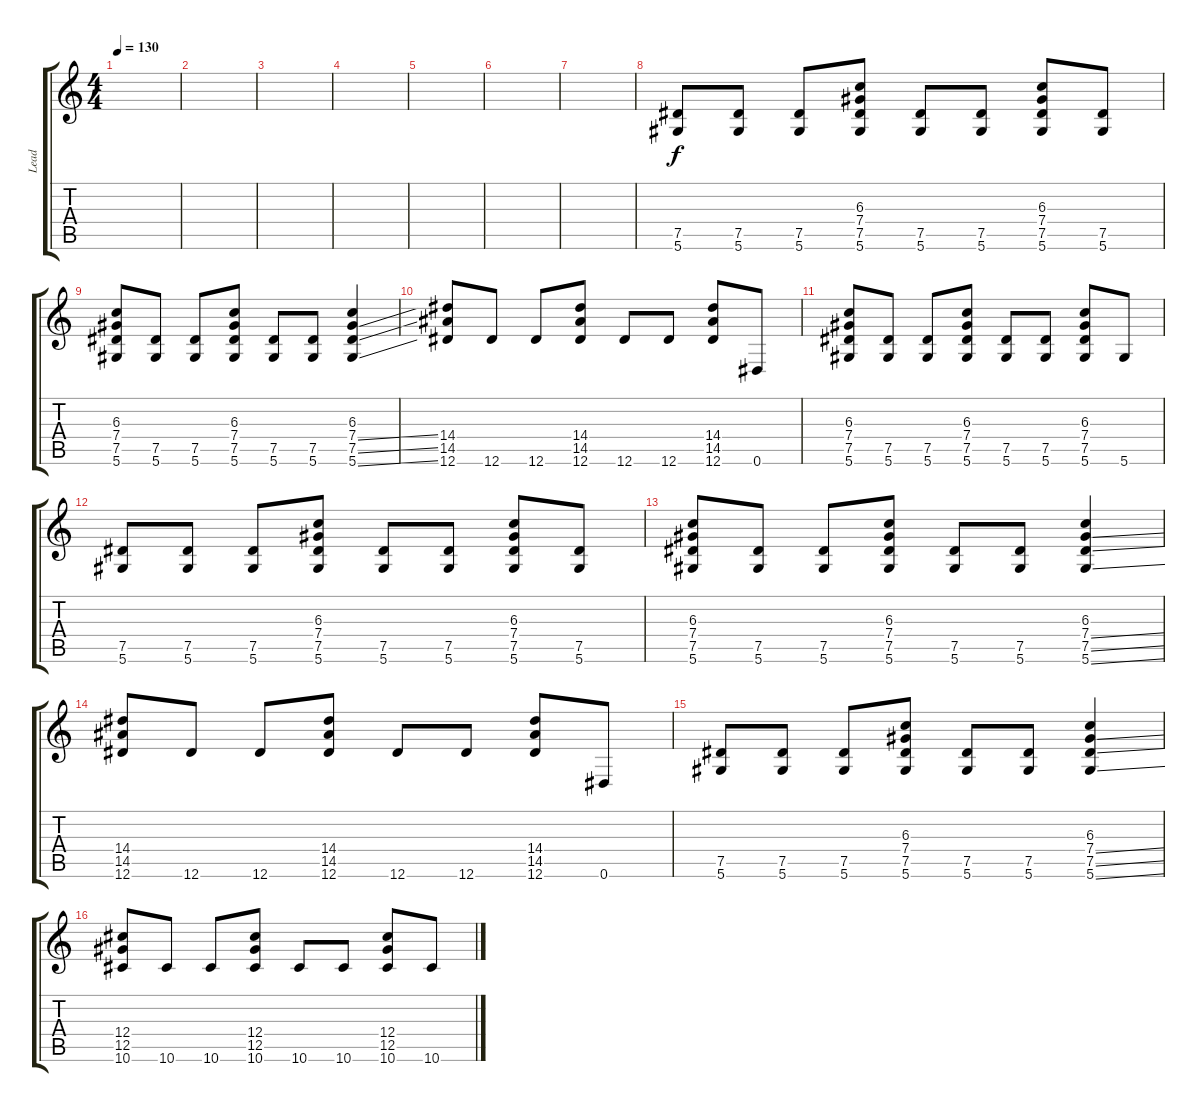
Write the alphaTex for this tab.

\track ("Lead" "Lead") {instrument distortionguitar}
\staff {score tabs}
\tuning (Eb4 Bb3 Gb3 Db3 Ab2 Eb2) {hide}
\ts (4 4)
\tempo 130
\clef g2
\ks c
|
|
|
|
|
|
|
(7.5 5.6).8 (7.5 5.6).8 (7.5 5.6).8 (6.3 7.4 7.5 5.6).8 (7.5 5.6).8 (7.5 5.6).8 (6.3 7.4 7.5 5.6).8 (7.5 5.6).8 |
(6.3 7.4 7.5 5.6).8 (7.5 5.6).8 (7.5 5.6).8 (6.3 7.4 7.5 5.6).8 (7.5 5.6).8 (7.5 5.6).8 (6.3 7.4{ss} 7.5{ss} 5.6{ss}).4 |
(14.4 14.5 12.6).8 12.6.8 12.6.8 (14.4 14.5 12.6).8 12.6.8 12.6.8 (14.4 14.5 12.6).8 0.6.8 |
(6.3 7.4 7.5 5.6).8 (7.5 5.6).8 (7.5 5.6).8 (6.3 7.4 7.5 5.6).8 (7.5 5.6).8 (7.5 5.6).8 (6.3 7.4 7.5 5.6).8 5.6.8 |
(7.5 5.6).8 (7.5 5.6).8 (7.5 5.6).8 (6.3 7.4 7.5 5.6).8 (7.5 5.6).8 (7.5 5.6).8 (6.3 7.4 7.5 5.6).8 (7.5 5.6).8 |
(6.3 7.4 7.5 5.6).8 (7.5 5.6).8 (7.5 5.6).8 (6.3 7.4 7.5 5.6).8 (7.5 5.6).8 (7.5 5.6).8 (6.3 7.4{ss} 7.5{ss} 5.6{ss}).4 |
(14.4 14.5 12.6).8 12.6.8 12.6.8 (14.4 14.5 12.6).8 12.6.8 12.6.8 (14.4 14.5 12.6).8 0.6.8 |
(7.5 5.6).8 (7.5 5.6).8 (7.5 5.6).8 (6.3 7.4 7.5 5.6).8 (7.5 5.6).8 (7.5 5.6).8 (6.3 7.4{ss} 7.5{ss} 5.6{ss}).4 |
(12.4 12.5 10.6).8 10.6.8 10.6.8 (12.4 12.5 10.6).8 10.6.8 10.6.8 (12.4 12.5 10.6).8 10.6.8
